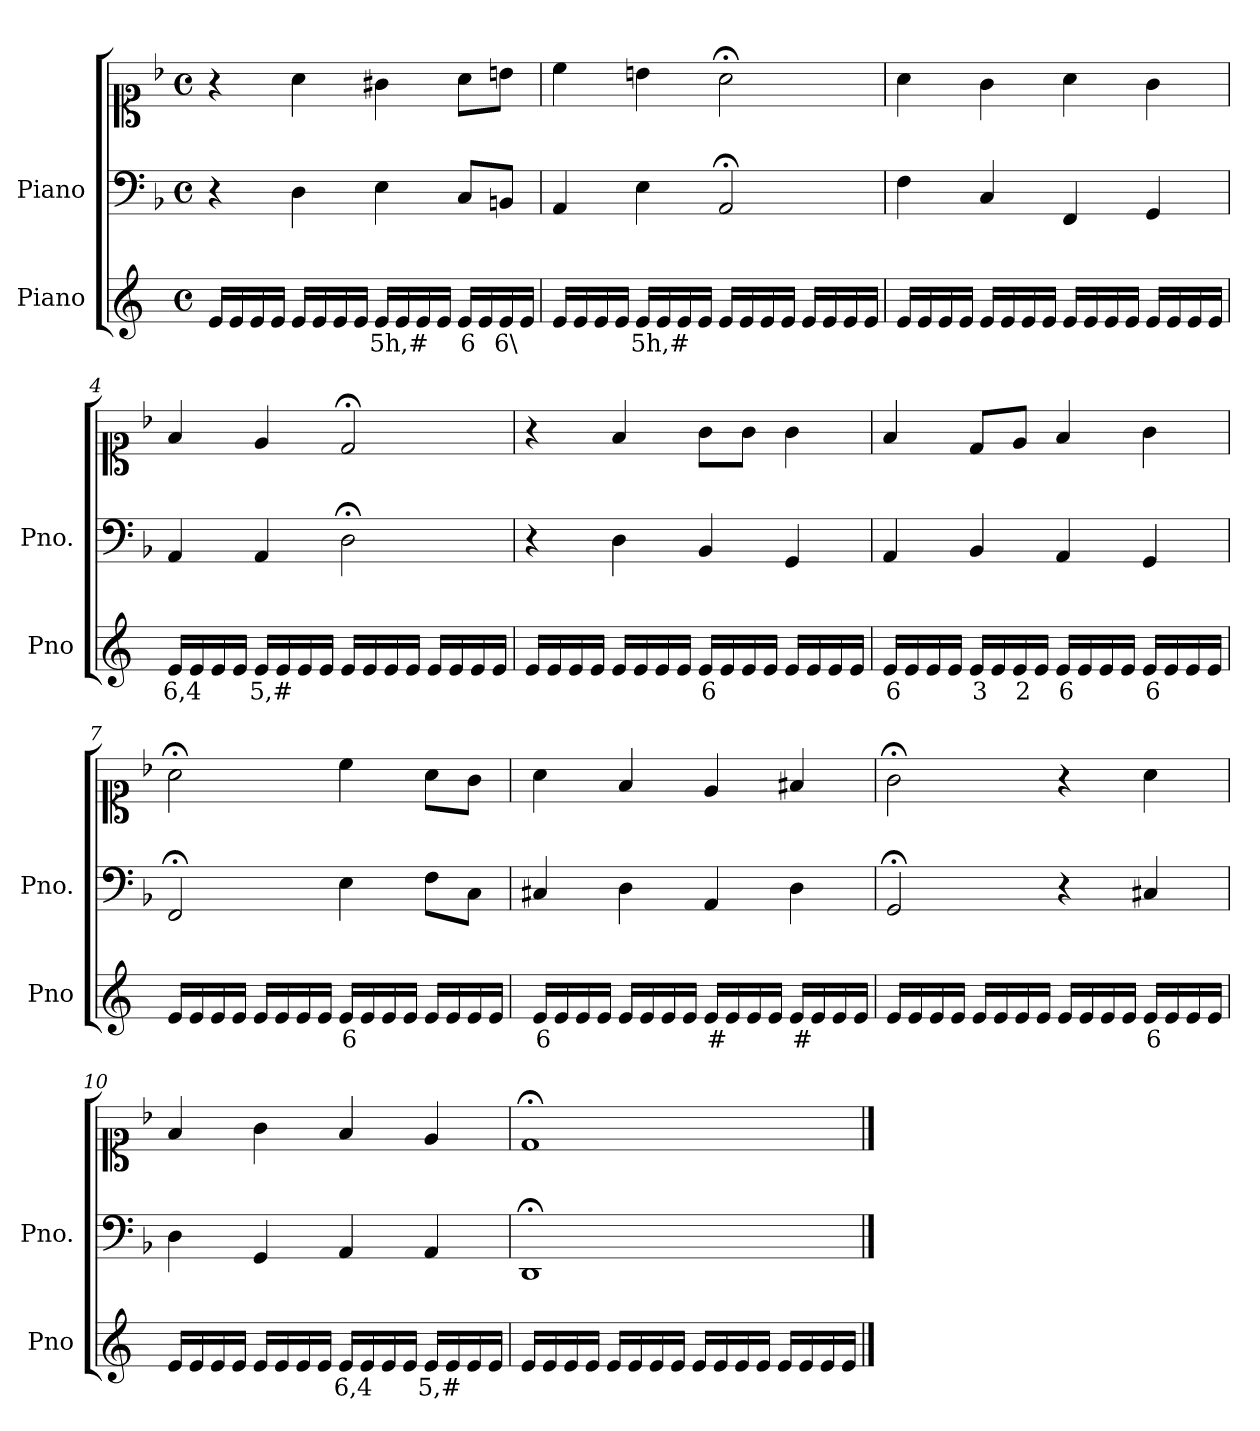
**kern	**text	**kern	**kern
*part2	*part2	*part1	*part1
*staff3	*staff3	*staff2	*staff1
*I"Piano	*	*I"Piano	*
*I'Pno	*	*I'Pno.	*
*clefG2	*	*clefF4	*clefC1
*k[]	*	*k[b-]	*k[b-]
*M4/4	*	*M4/4	*M4/4
*met(c)	*	*met(c)	*met(c)
=1	=1	=1	=1
16e/LL	.	4r	4r
16e/	.	.	.
16e/	.	.	.
16e/JJ	.	.	.
16e/LL	.	4D\	4a\
16e/	.	.	.
16e/	.	.	.
16e/JJ	.	.	.
!	!LO:LY:b	!	!
16e/LL	5h,#	4E\	4g#X\
16e/	.	.	.
16e/	.	.	.
16e/JJ	.	.	.
!	!LO:LY:b	!	!
16e/LL	6	8C/L	8a\L
16e/	.	.	.
!	!LO:LY:b	!	!
16e/	6\	8BBn/J	8bn\J
16e/JJ	.	.	.
=2	=2	=2	=2
16e/LL	.	4AA/	4cc\
16e/	.	.	.
16e/	.	.	.
16e/JJ	.	.	.
!	!LO:LY:b	!	!
16e/LL	5h,#	4E\	4bn\
16e/	.	.	.
16e/	.	.	.
16e/JJ	.	.	.
16e/LL	.	2AA;</	2a;<\
16e/	.	.	.
16e/	.	.	.
16e/JJ	.	.	.
16e/LL	.	.	.
16e/	.	.	.
16e/	.	.	.
16e/JJ	.	.	.
=3	=3	=3	=3
16e/LL	.	4F\	4a\
16e/	.	.	.
16e/	.	.	.
16e/JJ	.	.	.
16e/LL	.	4C/	4g\
16e/	.	.	.
16e/	.	.	.
16e/JJ	.	.	.
16e/LL	.	4FF/	4a\
16e/	.	.	.
16e/	.	.	.
16e/JJ	.	.	.
16e/LL	.	4GG/	4g\
16e/	.	.	.
16e/	.	.	.
16e/JJ	.	.	.
=4	=4	=4	=4
!	!LO:LY:b	!	!
16e/LL	6,4	4AA/	4f/
16e/	.	.	.
16e/	.	.	.
16e/JJ	.	.	.
!	!LO:LY:b	!	!
16e/LL	5,#	4AA/	4e/
16e/	.	.	.
16e/	.	.	.
16e/JJ	.	.	.
16e/LL	.	2D;<\	2d;</
16e/	.	.	.
16e/	.	.	.
16e/JJ	.	.	.
16e/LL	.	.	.
16e/	.	.	.
16e/	.	.	.
16e/JJ	.	.	.
=5	=5	=5	=5
16e/LL	.	4r	4r
16e/	.	.	.
16e/	.	.	.
16e/JJ	.	.	.
16e/LL	.	4D\	4f/
16e/	.	.	.
16e/	.	.	.
16e/JJ	.	.	.
!	!LO:LY:b	!	!
16e/LL	6	4BB-/	8g\L
16e/	.	.	.
16e/	.	.	8g\J
16e/JJ	.	.	.
16e/LL	.	4GG/	4g\
16e/	.	.	.
16e/	.	.	.
16e/JJ	.	.	.
=6	=6	=6	=6
!	!LO:LY:b	!	!
16e/LL	6	4AA/	4f/
16e/	.	.	.
16e/	.	.	.
16e/JJ	.	.	.
!	!LO:LY:b	!	!
16e/LL	3	4BB-/	8d/L
16e/	.	.	.
!	!LO:LY:b	!	!
16e/	2	.	8e/J
16e/JJ	.	.	.
!	!LO:LY:b	!	!
16e/LL	6	4AA/	4f/
16e/	.	.	.
16e/	.	.	.
16e/JJ	.	.	.
!	!LO:LY:b	!	!
16e/LL	6	4GG/	4g\
16e/	.	.	.
16e/	.	.	.
16e/JJ	.	.	.
=7	=7	=7	=7
16e/LL	.	2FF;</	2a;<\
16e/	.	.	.
16e/	.	.	.
16e/JJ	.	.	.
16e/LL	.	.	.
16e/	.	.	.
16e/	.	.	.
16e/JJ	.	.	.
!	!LO:LY:b	!	!
16e/LL	6	4E\	4cc\
16e/	.	.	.
16e/	.	.	.
16e/JJ	.	.	.
16e/LL	.	8F\L	8a\L
16e/	.	.	.
16e/	.	8C\J	8g\J
16e/JJ	.	.	.
=8	=8	=8	=8
!	!LO:LY:b	!	!
16e/LL	6	4C#X/	4a\
16e/	.	.	.
16e/	.	.	.
16e/JJ	.	.	.
16e/LL	.	4D\	4f/
16e/	.	.	.
16e/	.	.	.
16e/JJ	.	.	.
!	!LO:LY:b	!	!
16e/LL	#	4AA/	4e/
16e/	.	.	.
16e/	.	.	.
16e/JJ	.	.	.
!	!LO:LY:b	!	!
16e/LL	#	4D\	4f#X/
16e/	.	.	.
16e/	.	.	.
16e/JJ	.	.	.
=9	=9	=9	=9
16e/LL	.	2GG;</	2g;<\
16e/	.	.	.
16e/	.	.	.
16e/JJ	.	.	.
16e/LL	.	.	.
16e/	.	.	.
16e/	.	.	.
16e/JJ	.	.	.
16e/LL	.	4r	4r
16e/	.	.	.
16e/	.	.	.
16e/JJ	.	.	.
!	!LO:LY:b	!	!
16e/LL	6	4C#X/	4a\
16e/	.	.	.
16e/	.	.	.
16e/JJ	.	.	.
=10	=10	=10	=10
16e/LL	.	4D\	4f/
16e/	.	.	.
16e/	.	.	.
16e/JJ	.	.	.
16e/LL	.	4GG/	4g\
16e/	.	.	.
16e/	.	.	.
16e/JJ	.	.	.
!	!LO:LY:b	!	!
16e/LL	6,4	4AA/	4f/
16e/	.	.	.
16e/	.	.	.
16e/JJ	.	.	.
!	!LO:LY:b	!	!
16e/LL	5,#	4AA/	4e/
16e/	.	.	.
16e/	.	.	.
16e/JJ	.	.	.
=11	=11	=11	=11
16e/LL	.	1DD;<	1d;<
16e/	.	.	.
16e/	.	.	.
16e/JJ	.	.	.
16e/LL	.	.	.
16e/	.	.	.
16e/	.	.	.
16e/JJ	.	.	.
16e/LL	.	.	.
16e/	.	.	.
16e/	.	.	.
16e/JJ	.	.	.
16e/LL	.	.	.
16e/	.	.	.
16e/	.	.	.
16e/JJ	.	.	.
==	==	==	==
*-	*-	*-	*-
